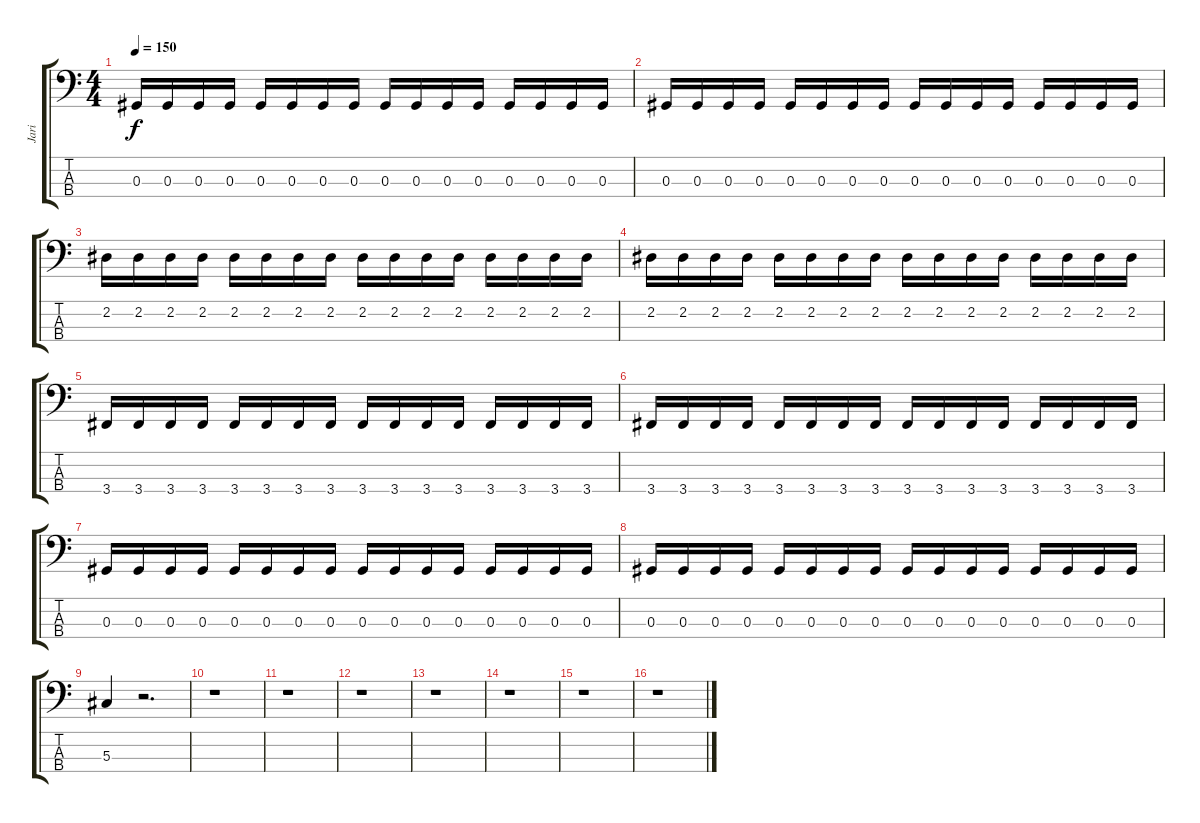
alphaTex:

\track ("Jari" "Jari") {instrument electricbassfinger}
\staff {score tabs}
\tuning (Gb2 Db2 Ab1 Eb1) {hide}
\ts (4 4)
\tempo 150
\clef f4
\ks c
0.3.16{dy f} 0.3.16 0.3.16 0.3.16 0.3.16 0.3.16 0.3.16 0.3.16 0.3.16 0.3.16 0.3.16 0.3.16 0.3.16 0.3.16 0.3.16 0.3.16 |
0.3.16 0.3.16 0.3.16 0.3.16 0.3.16 0.3.16 0.3.16 0.3.16 0.3.16 0.3.16 0.3.16 0.3.16 0.3.16 0.3.16 0.3.16 0.3.16 |
2.2.16 2.2.16 2.2.16 2.2.16 2.2.16 2.2.16 2.2.16 2.2.16 2.2.16 2.2.16 2.2.16 2.2.16 2.2.16 2.2.16 2.2.16 2.2.16 |
2.2.16 2.2.16 2.2.16 2.2.16 2.2.16 2.2.16 2.2.16 2.2.16 2.2.16 2.2.16 2.2.16 2.2.16 2.2.16 2.2.16 2.2.16 2.2.16 |
3.4.16 3.4.16 3.4.16 3.4.16 3.4.16 3.4.16 3.4.16 3.4.16 3.4.16 3.4.16 3.4.16 3.4.16 3.4.16 3.4.16 3.4.16 3.4.16 |
3.4.16 3.4.16 3.4.16 3.4.16 3.4.16 3.4.16 3.4.16 3.4.16 3.4.16 3.4.16 3.4.16 3.4.16 3.4.16 3.4.16 3.4.16 3.4.16 |
0.3.16 0.3.16 0.3.16 0.3.16 0.3.16 0.3.16 0.3.16 0.3.16 0.3.16 0.3.16 0.3.16 0.3.16 0.3.16 0.3.16 0.3.16 0.3.16 |
0.3.16 0.3.16 0.3.16 0.3.16 0.3.16 0.3.16 0.3.16 0.3.16 0.3.16 0.3.16 0.3.16 0.3.16 0.3.16 0.3.16 0.3.16 0.3.16 |
5.3.4 r.2{d} |
r.1 |
r.1 |
r.1 |
r.1 |
r.1 |
r.1 |
r.1
